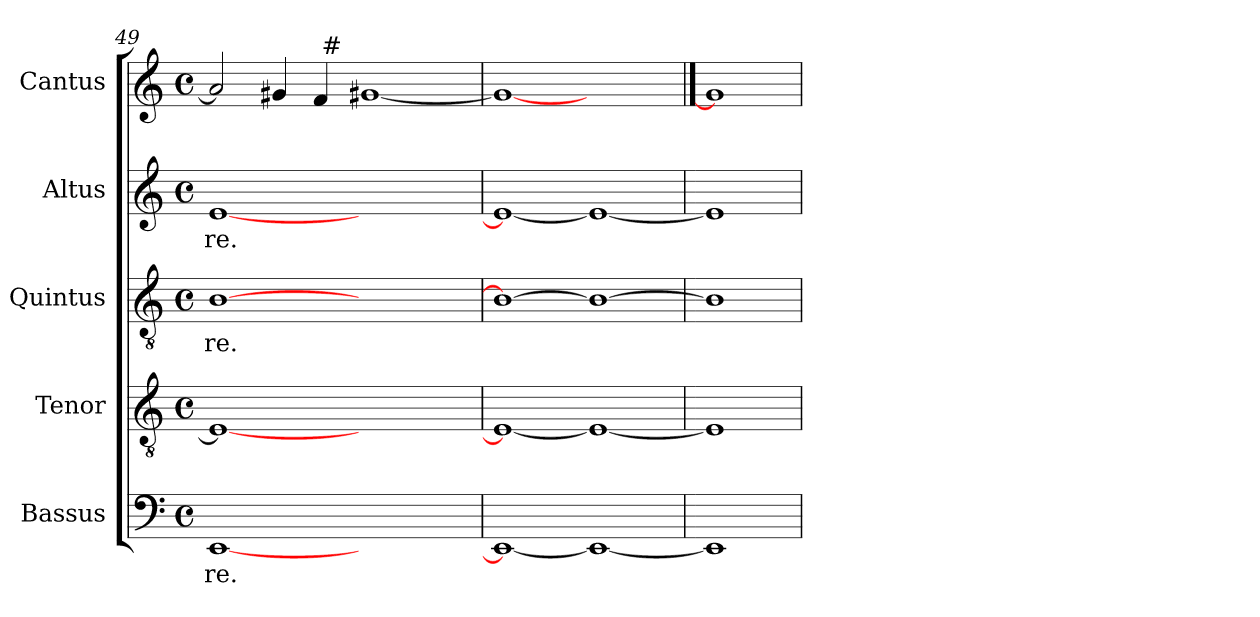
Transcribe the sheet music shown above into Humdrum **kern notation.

**kern	**text	**kern	**kern	**text	**kern	**text	**kern
*part5	*part5	*part4	*part3	*part3	*part2	*part2	*part1
*staff5	*staff5	*staff4	*staff3	*staff3	*staff2	*staff2	*staff1
*I"Bassus	*	*I"Tenor	*I"Quintus	*	*I"Altus	*	*I"Cantus
*clefF4	*	*clefGv2	*clefGv2	*	*clefG2	*	*clefG2
*M4/4	*	*M4/4	*M4/4	*	*M4/4	*	*M4/4
*met(c)	*	*met(c)	*met(c)	*	*met(c)	*	*met(c)
=49	=49	=49	=49	=49	=49	=49	=49
!	!LO:LY:b:cj	!	!	!LO:LY:b:cj	!	!LO:LY:b:cj	!
*	*	*	*	*	*	*	*^
[<1EE	-re.	1E_<	[>1B	-re.	[<1e	re.	2a/]	2ryy
.	.	.	.	.	.	.	4g#X/	4ryy
.	.	.	.	.	.	.	4f/	64ryy
!	!	!	!	!	!	!	!	!LO:TX:a:t=#
.	.	.	.	.	.	.	.	1ryy
1ryy	.	1ryy	1ryy	.	1ryy	.	[<1g#X	.
.	.	.	.	.	.	.	.	8...ryy
*	*	*	*	*	*	*	*v	*v
=50	=50	=50	=50	=50	=50	=50	=50
1EE_	.	1E_	1B_	.	1e_	.	1g#_
1EE_	.	1E_	1B_	.	1e_	.	1ryy
=51	==51	=51	=51	==51	=51	==51	==51
1EE]	.	1E]	1B]	.	1e]	.	1g#]
=	=	=	=	=	=	=	=
*-	*-	*-	*-	*-	*-	*-	*-
